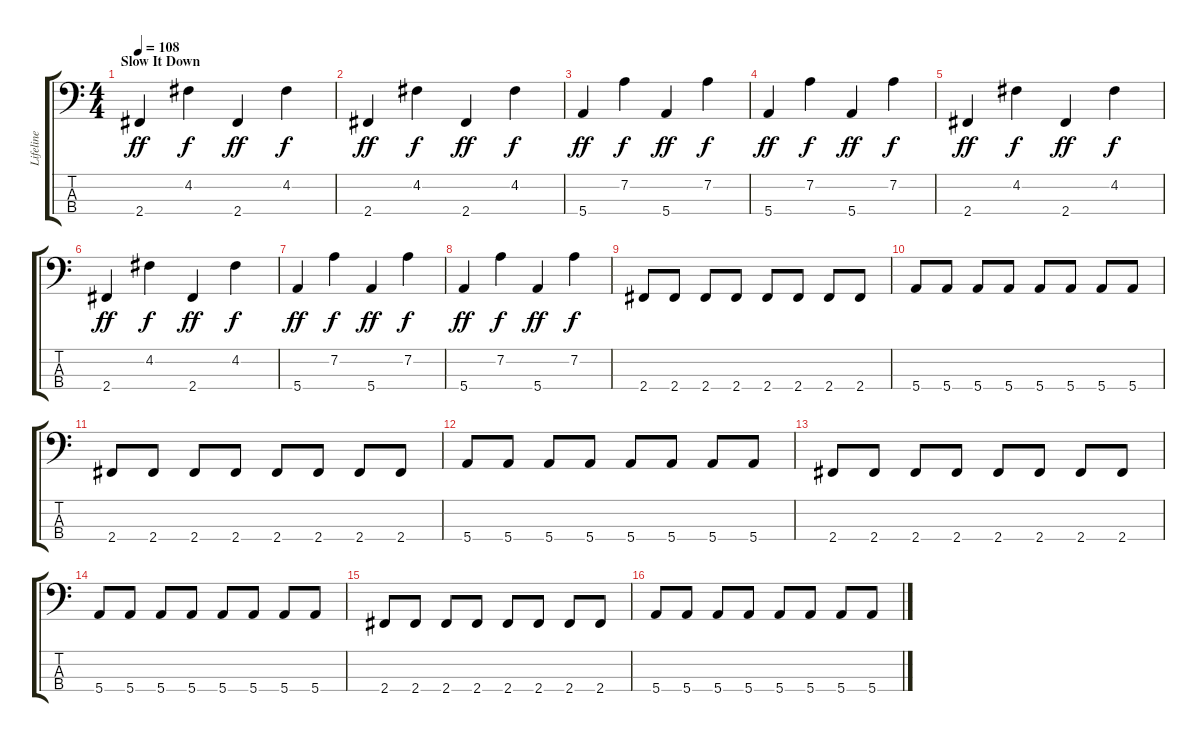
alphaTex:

\track ("Lifeline" "Lifeline") {instrument synthbass1}
\staff {score tabs}
\tuning (G2 D2 A1 E1) {hide}
\ts (4 4)
\section ("" "Slow It Down")
\tempo 108
\clef f4
\ks c
2.4.4{dy ff} 4.2.4{dy f} 2.4.4{dy ff} 4.2.4{dy f} |
2.4.4{dy ff} 4.2.4{dy f} 2.4.4{dy ff} 4.2.4{dy f} |
5.4.4{dy ff} 7.2.4{dy f} 5.4.4{dy ff} 7.2.4{dy f} |
5.4.4{dy ff} 7.2.4{dy f} 5.4.4{dy ff} 7.2.4{dy f} |
2.4.4{dy ff} 4.2.4{dy f} 2.4.4{dy ff} 4.2.4{dy f} |
2.4.4{dy ff} 4.2.4{dy f} 2.4.4{dy ff} 4.2.4{dy f} |
5.4.4{dy ff} 7.2.4{dy f} 5.4.4{dy ff} 7.2.4{dy f} |
5.4.4{dy ff} 7.2.4{dy f} 5.4.4{dy ff} 7.2.4{dy f} |
2.4.8 2.4.8 2.4.8 2.4.8 2.4.8 2.4.8 2.4.8 2.4.8 |
5.4.8 5.4.8 5.4.8 5.4.8 5.4.8 5.4.8 5.4.8 5.4.8 |
2.4.8 2.4.8 2.4.8 2.4.8 2.4.8 2.4.8 2.4.8 2.4.8 |
5.4.8 5.4.8 5.4.8 5.4.8 5.4.8 5.4.8 5.4.8 5.4.8 |
2.4.8 2.4.8 2.4.8 2.4.8 2.4.8 2.4.8 2.4.8 2.4.8 |
5.4.8 5.4.8 5.4.8 5.4.8 5.4.8 5.4.8 5.4.8 5.4.8 |
2.4.8 2.4.8 2.4.8 2.4.8 2.4.8 2.4.8 2.4.8 2.4.8 |
5.4.8 5.4.8 5.4.8 5.4.8 5.4.8 5.4.8 5.4.8 5.4.8
